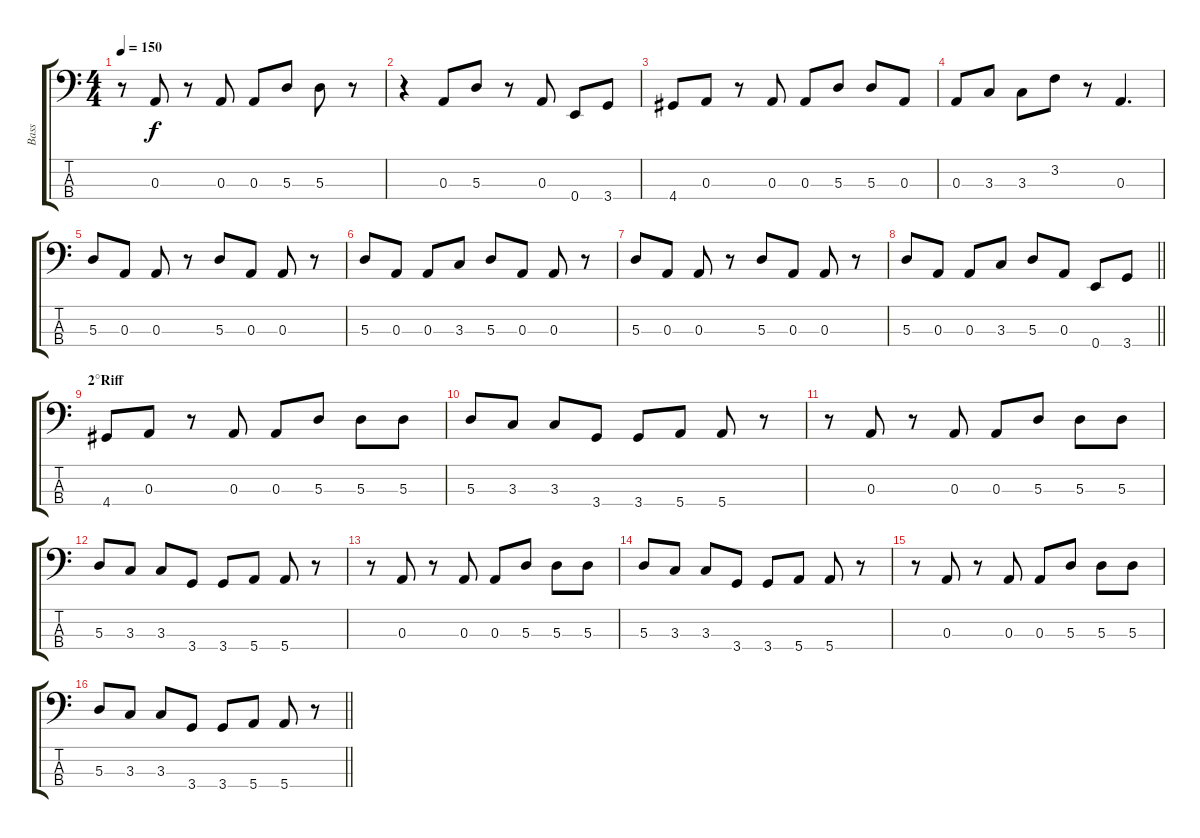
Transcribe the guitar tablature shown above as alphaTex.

\track ("Bass" "Bass") {instrument electricbassfinger}
\staff {score tabs}
\tuning (G2 D2 A1 E1) {hide}
\ts (4 4)
\tempo 150
\clef f4
\ks c
r.8{dy f} 0.3.8 r.8 0.3.8 0.3.8 5.3.8 5.3.8 r.8 |
r.4 0.3.8 5.3.8 r.8 0.3.8 0.4.8 3.4.8 |
4.4.8 0.3.8 r.8 0.3.8 0.3.8 5.3.8 5.3.8 0.3.8 |
0.3.8 3.3.8 3.3.8 3.2.8 r.8 0.3.4{d} |
5.3.8 0.3.8 0.3.8 r.8 5.3.8 0.3.8 0.3.8 r.8 |
5.3.8 0.3.8 0.3.8 3.3.8 5.3.8 0.3.8 0.3.8 r.8 |
5.3.8 0.3.8 0.3.8 r.8 5.3.8 0.3.8 0.3.8 r.8 |
\barLineRight lightlight
5.3.8 0.3.8 0.3.8 3.3.8 5.3.8 0.3.8 0.4.8 3.4.8 |
\section ("" "2°Riff")
4.4.8 0.3.8 r.8 0.3.8 0.3.8 5.3.8 5.3.8 5.3.8 |
5.3.8 3.3.8 3.3.8 3.4.8 3.4.8 5.4.8 5.4.8 r.8 |
r.8 0.3.8 r.8 0.3.8 0.3.8 5.3.8 5.3.8 5.3.8 |
5.3.8 3.3.8 3.3.8 3.4.8 3.4.8 5.4.8 5.4.8 r.8 |
r.8 0.3.8 r.8 0.3.8 0.3.8 5.3.8 5.3.8 5.3.8 |
5.3.8 3.3.8 3.3.8 3.4.8 3.4.8 5.4.8 5.4.8 r.8 |
r.8 0.3.8 r.8 0.3.8 0.3.8 5.3.8 5.3.8 5.3.8 |
\barLineRight lightlight
5.3.8 3.3.8 3.3.8 3.4.8 3.4.8 5.4.8 5.4.8 r.8
